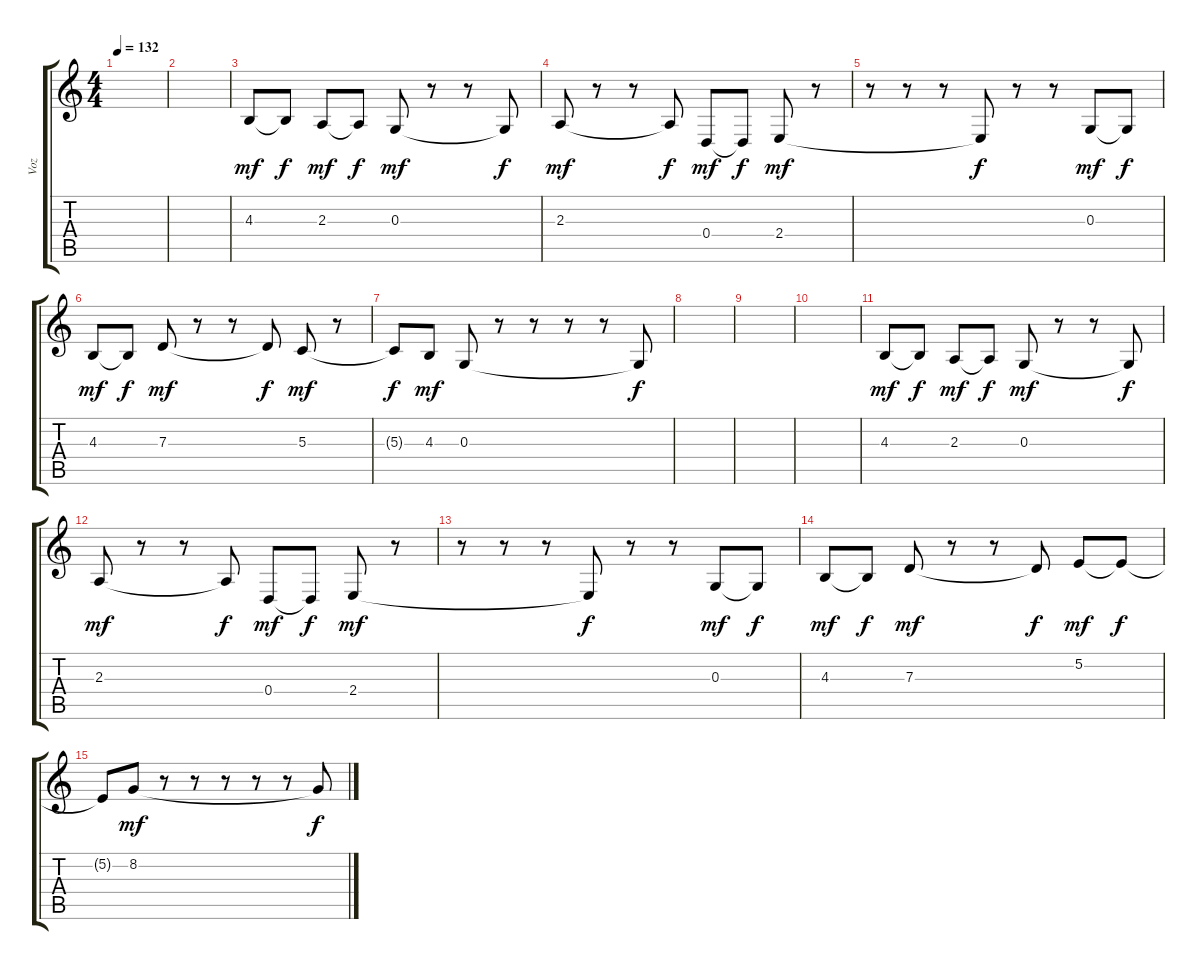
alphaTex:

\track ("Voz" "Voz") {instrument oboe}
\staff {score tabs}
\tuning (E4 B3 G3 D3 A2 E2) {hide}
\ts (4 4)
\tempo 132
\clef g2
\ks c
|
|
4.3.8{dy mf} 4.3{t}.8{dy f} 2.3.8{dy mf} 2.3{t}.8{dy f} 0.3.8{dy mf} r.8 r.8 0.3{t}.8{dy f} |
2.3.8{dy mf} r.8 r.8 2.3{t}.8{dy f} 0.4.8{dy mf} 0.4{t}.8{dy f} 2.4.8{dy mf} r.8 |
r.8 r.8 r.8 2.4{t}.8{dy f} r.8 r.8 0.3.8{dy mf} 0.3{t}.8{dy f} |
4.3.8{dy mf} 4.3{t}.8{dy f} 7.3.8{dy mf} r.8 r.8 7.3{t}.8{dy f} 5.3.8{dy mf} r.8 |
5.3{t}.8{dy f} 4.3.8{dy mf} 0.3.8 r.8 r.8 r.8 r.8 0.3{t}.8{dy f} |
|
|
|
4.3.8{dy mf} 4.3{t}.8{dy f} 2.3.8{dy mf} 2.3{t}.8{dy f} 0.3.8{dy mf} r.8 r.8 0.3{t}.8{dy f} |
2.3.8{dy mf} r.8 r.8 2.3{t}.8{dy f} 0.4.8{dy mf} 0.4{t}.8{dy f} 2.4.8{dy mf} r.8 |
r.8 r.8 r.8 2.4{t}.8{dy f} r.8 r.8 0.3.8{dy mf} 0.3{t}.8{dy f} |
4.3.8{dy mf} 4.3{t}.8{dy f} 7.3.8{dy mf} r.8 r.8 7.3{t}.8{dy f} 5.2.8{dy mf} 5.2{t}.8{dy f} |
5.2{t}.8 8.2.8{dy mf} r.8 r.8 r.8 r.8 r.8 8.2{t}.8{dy f}
